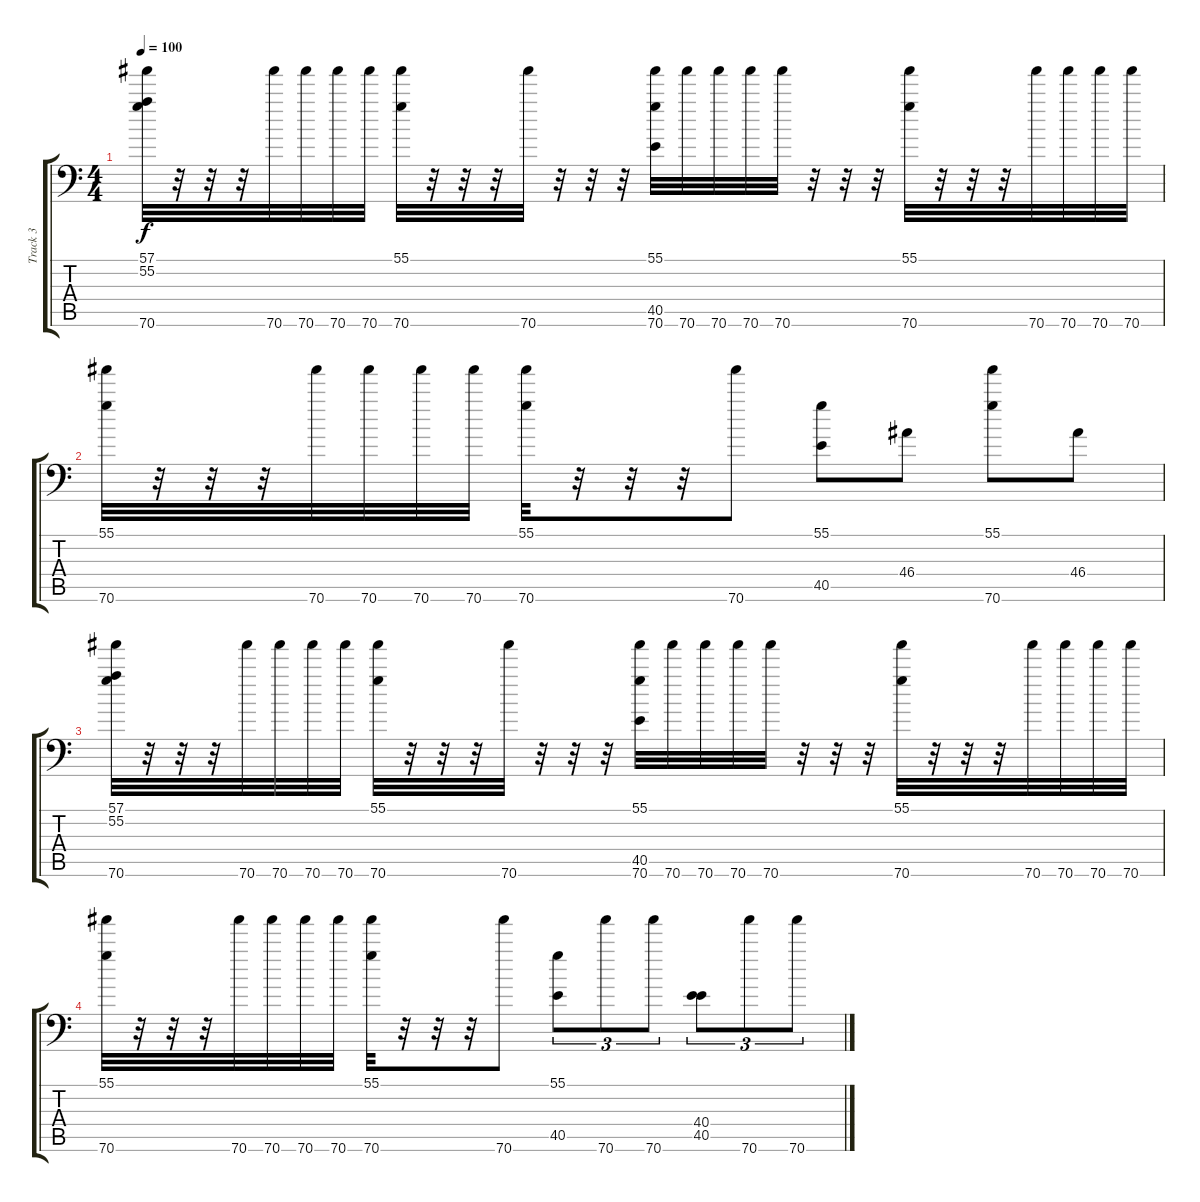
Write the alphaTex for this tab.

\track ("Track 3" "Track 3") {instrument acousticgrandpiano}
\staff {score tabs}
\tuning (C-1 C-1 C-1 C-1 C-1 C-1) {hide}
\ts (4 4)
\tempo 100
\clef f4
\ks c
(57.1 55.2 70.6).32{dy f} r.32 r.32 r.32 70.6.32 70.6.32 70.6.32 70.6.32 (55.1 70.6).32 r.32 r.32 r.32 70.6.32 r.32 r.32 r.32 (55.1 40.5 70.6).32 70.6.32 70.6.32 70.6.32 70.6.32 r.32 r.32 r.32 (55.1 70.6).32 r.32 r.32 r.32 70.6.32 70.6.32 70.6.32 70.6.32 |
(55.1 70.6).32 r.32 r.32 r.32 70.6.32 70.6.32 70.6.32 70.6.32 (55.1 70.6).32 r.32 r.32 r.32 70.6.8 (55.1 40.5).8 46.4.8 (55.1 70.6).8 46.4.8 |
(57.1 55.2 70.6).32 r.32 r.32 r.32 70.6.32 70.6.32 70.6.32 70.6.32 (55.1 70.6).32 r.32 r.32 r.32 70.6.32 r.32 r.32 r.32 (55.1 40.5 70.6).32 70.6.32 70.6.32 70.6.32 70.6.32 r.32 r.32 r.32 (55.1 70.6).32 r.32 r.32 r.32 70.6.32 70.6.32 70.6.32 70.6.32 |
(55.1 70.6).32 r.32 r.32 r.32 70.6.32 70.6.32 70.6.32 70.6.32 (55.1 70.6).32 r.32 r.32 r.32 70.6.8 (55.1 40.5).8{tu (3 2)} 70.6.8{tu (3 2)} 70.6.8{tu (3 2)} (40.4 40.5).8{tu (3 2)} 70.6.8{tu (3 2)} 70.6.8{tu (3 2)}
